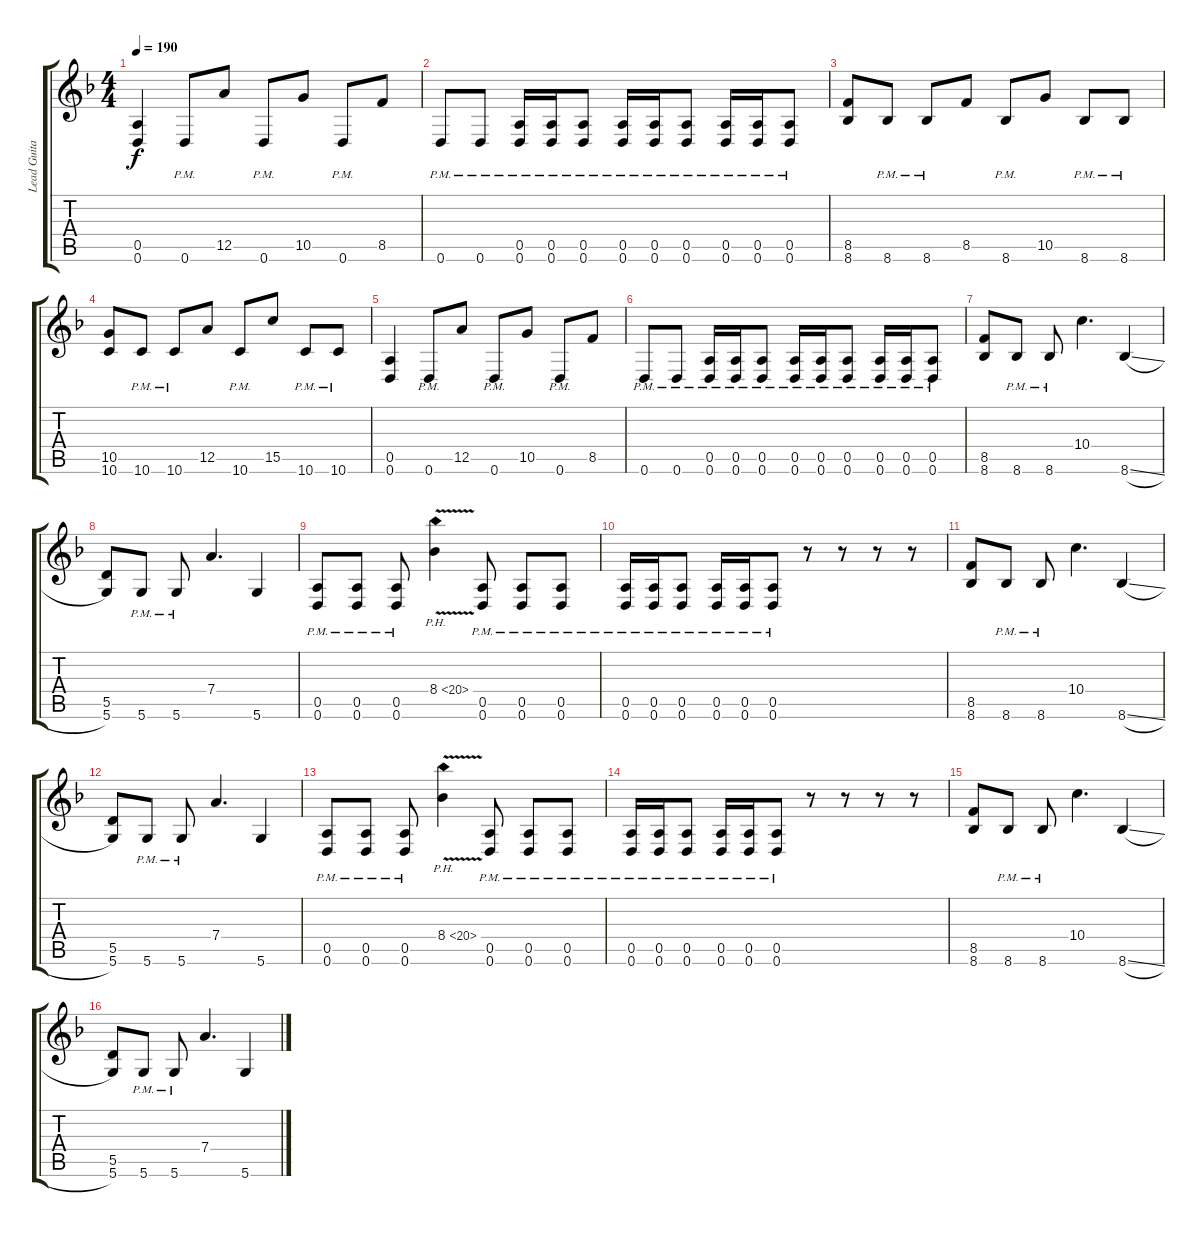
\track ("Lead Guitar (Chris)" "Lead Guita") {instrument distortionguitar}
\staff {score tabs}
\tuning (E4 B3 G3 D3 A2 D2) {hide}
\ts (4 4)
\tempo 190
\clef g2
\ks dminor
(0.5 0.6).4{dy f} 0.6{pm}.8 12.5.8 0.6{pm}.8 10.5.8 0.6{pm}.8 8.5.8 |
0.6{pm}.8 0.6{pm}.8 (0.5{pm} 0.6{pm}).16 (0.5{pm} 0.6{pm}).16 (0.5{pm} 0.6{pm}).8 (0.5{pm} 0.6{pm}).16 (0.5{pm} 0.6{pm}).16 (0.5{pm} 0.6{pm}).8 (0.5{pm} 0.6{pm}).16 (0.5{pm} 0.6{pm}).16 (0.5{pm} 0.6{pm}).8 |
(8.5 8.6).8 8.6{pm}.8 8.6{pm}.8 8.5.8 8.6{pm}.8 10.5.8 8.6{pm}.8 8.6{pm}.8 |
(10.5 10.6).8 10.6{pm}.8 10.6{pm}.8 12.5.8 10.6{pm}.8 15.5.8 10.6{pm}.8 10.6{pm}.8 |
(0.5 0.6).4 0.6{pm}.8 12.5.8 0.6{pm}.8 10.5.8 0.6{pm}.8 8.5.8 |
0.6{pm}.8 0.6{pm}.8 (0.5{pm} 0.6{pm}).16 (0.5{pm} 0.6{pm}).16 (0.5{pm} 0.6{pm}).8 (0.5{pm} 0.6{pm}).16 (0.5{pm} 0.6{pm}).16 (0.5{pm} 0.6{pm}).8 (0.5{pm} 0.6{pm}).16 (0.5{pm} 0.6{pm}).16 (0.5{pm} 0.6{pm}).8 |
(8.5 8.6).8 8.6{pm}.8 8.6{pm}.8 10.4.4{d} 8.6{sl}.4 |
(5.5 5.6).8 5.6{pm}.8 5.6{pm}.8 7.4.4{d} 5.6.4 |
(0.5{pm} 0.6{pm}).8 (0.5{pm} 0.6{pm}).8 (0.5{pm} 0.6{pm}).8 8.4{ph 12 v}.4 (0.5{pm} 0.6{pm}).8 (0.5{pm} 0.6{pm}).8 (0.5{pm} 0.6{pm}).8 |
(0.5{pm} 0.6{pm}).16 (0.5{pm} 0.6{pm}).16 (0.5{pm} 0.6{pm}).8 (0.5{pm} 0.6{pm}).16 (0.5{pm} 0.6{pm}).16 (0.5{pm} 0.6{pm}).8 r.8 r.8 r.8 r.8 |
(8.5 8.6).8 8.6{pm}.8 8.6{pm}.8 10.4.4{d} 8.6{sl}.4 |
(5.5 5.6).8 5.6{pm}.8 5.6{pm}.8 7.4.4{d} 5.6.4 |
(0.5{pm} 0.6{pm}).8 (0.5{pm} 0.6{pm}).8 (0.5{pm} 0.6{pm}).8 8.4{ph 12 v}.4 (0.5{pm} 0.6{pm}).8 (0.5{pm} 0.6{pm}).8 (0.5{pm} 0.6{pm}).8 |
(0.5{pm} 0.6{pm}).16 (0.5{pm} 0.6{pm}).16 (0.5{pm} 0.6{pm}).8 (0.5{pm} 0.6{pm}).16 (0.5{pm} 0.6{pm}).16 (0.5{pm} 0.6{pm}).8 r.8 r.8 r.8 r.8 |
(8.5 8.6).8 8.6{pm}.8 8.6{pm}.8 10.4.4{d} 8.6{sl}.4 |
(5.5 5.6).8 5.6{pm}.8 5.6{pm}.8 7.4.4{d} 5.6.4
